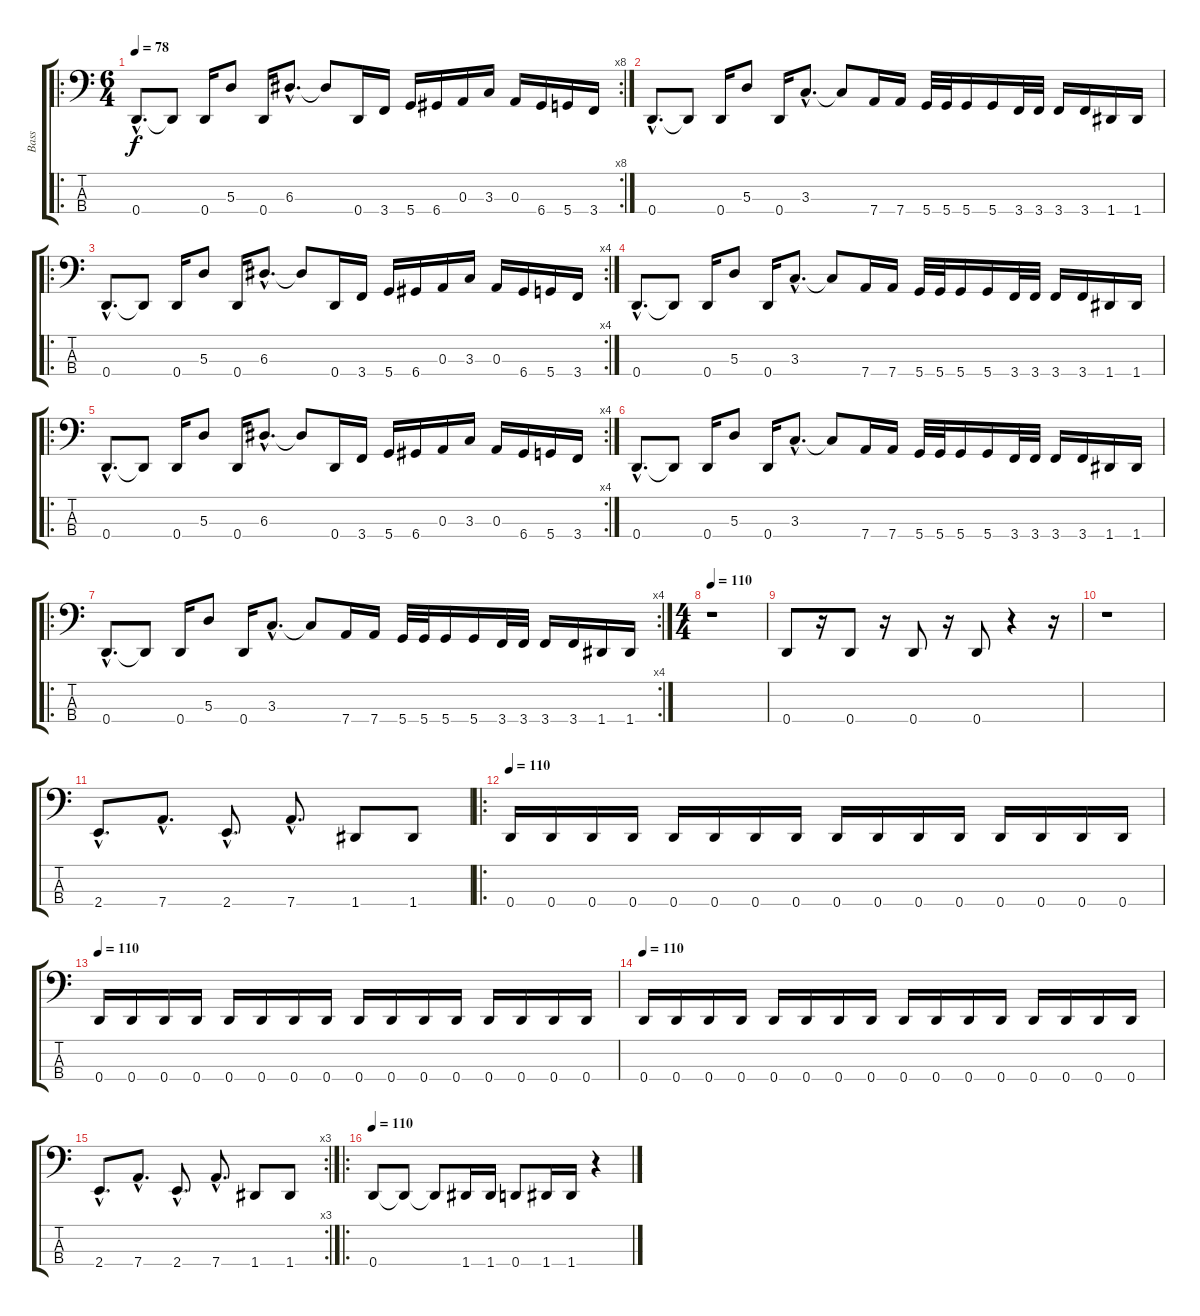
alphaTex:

\track ("Bass" "Bass") {instrument electricbassfinger}
\staff {score tabs}
\tuning (G2 D2 A1 D1) {hide}
\ro
\rc 8
\ts (6 4)
\tempo 78
\clef f4
\ks c
0.4{hac}.8{d dy f instrument electricbassfinger} 0.4{t}.8 0.4.16 5.3.8 0.4.16 6.3{hac}.8{d} 6.3{t}.8 0.4.16 3.4.16 5.4.16 6.4.16 0.3.16 3.3.16 0.3.16 6.4.16 5.4.16 3.4.16 |
0.4{hac}.8{d} 0.4{t}.8 0.4.16 5.3.8 0.4.16 3.3{hac}.8{d} 3.3{t}.8 7.4.16 7.4.16 5.4.32 5.4.32 5.4.16 5.4.16 3.4.32 3.4.32 3.4.16 3.4.16 1.4.16 1.4.16 |
\ro
\rc 4
0.4{hac}.8{d} 0.4{t}.8 0.4.16 5.3.8 0.4.16 6.3{hac}.8{d} 6.3{t}.8 0.4.16 3.4.16 5.4.16 6.4.16 0.3.16 3.3.16 0.3.16 6.4.16 5.4.16 3.4.16 |
0.4{hac}.8{d} 0.4{t}.8 0.4.16 5.3.8 0.4.16 3.3{hac}.8{d} 3.3{t}.8 7.4.16 7.4.16 5.4.32 5.4.32 5.4.16 5.4.16 3.4.32 3.4.32 3.4.16 3.4.16 1.4.16 1.4.16 |
\ro
\rc 4
0.4{hac}.8{d} 0.4{t}.8 0.4.16 5.3.8 0.4.16 6.3{hac}.8{d} 6.3{t}.8 0.4.16 3.4.16 5.4.16 6.4.16 0.3.16 3.3.16 0.3.16 6.4.16 5.4.16 3.4.16 |
0.4{hac}.8{d} 0.4{t}.8 0.4.16 5.3.8 0.4.16 3.3{hac}.8{d} 3.3{t}.8 7.4.16 7.4.16 5.4.32 5.4.32 5.4.16 5.4.16 3.4.32 3.4.32 3.4.16 3.4.16 1.4.16 1.4.16 |
\ro
\rc 4
0.4{hac}.8{d} 0.4{t}.8 0.4.16 5.3.8 0.4.16 3.3{hac}.8{d} 3.3{t}.8 7.4.16 7.4.16 5.4.32 5.4.32 5.4.16 5.4.16 3.4.32 3.4.32 3.4.16 3.4.16 1.4.16 1.4.16 |
\ts (4 4)
\tempo 110
r.1 |
0.4.8 r.16 0.4.8 r.16 0.4.8 r.16 0.4.8 r.4 r.16 |
r.1 |
2.4{hac}.8{d} 7.4{hac}.8{d} 2.4{hac}.8{d} 7.4{hac}.8{d} 1.4.8 1.4.8 |
\ro
\tempo 110
0.4.16 0.4.16 0.4.16 0.4.16 0.4.16 0.4.16 0.4.16 0.4.16 0.4.16 0.4.16 0.4.16 0.4.16 0.4.16 0.4.16 0.4.16 0.4.16 |
\tempo 110
0.4.16 0.4.16 0.4.16 0.4.16 0.4.16 0.4.16 0.4.16 0.4.16 0.4.16 0.4.16 0.4.16 0.4.16 0.4.16 0.4.16 0.4.16 0.4.16 |
\tempo 110
0.4.16 0.4.16 0.4.16 0.4.16 0.4.16 0.4.16 0.4.16 0.4.16 0.4.16 0.4.16 0.4.16 0.4.16 0.4.16 0.4.16 0.4.16 0.4.16 |
\rc 3
2.4{hac}.8{d} 7.4{hac}.8{d} 2.4{hac}.8{d} 7.4{hac}.8{d} 1.4.8 1.4.8 |
\ro
\tempo 110
0.4.8 0.4{t}.8 0.4{t}.8 1.4.16 1.4.16 0.4.8 1.4.16 1.4.16 r.4
